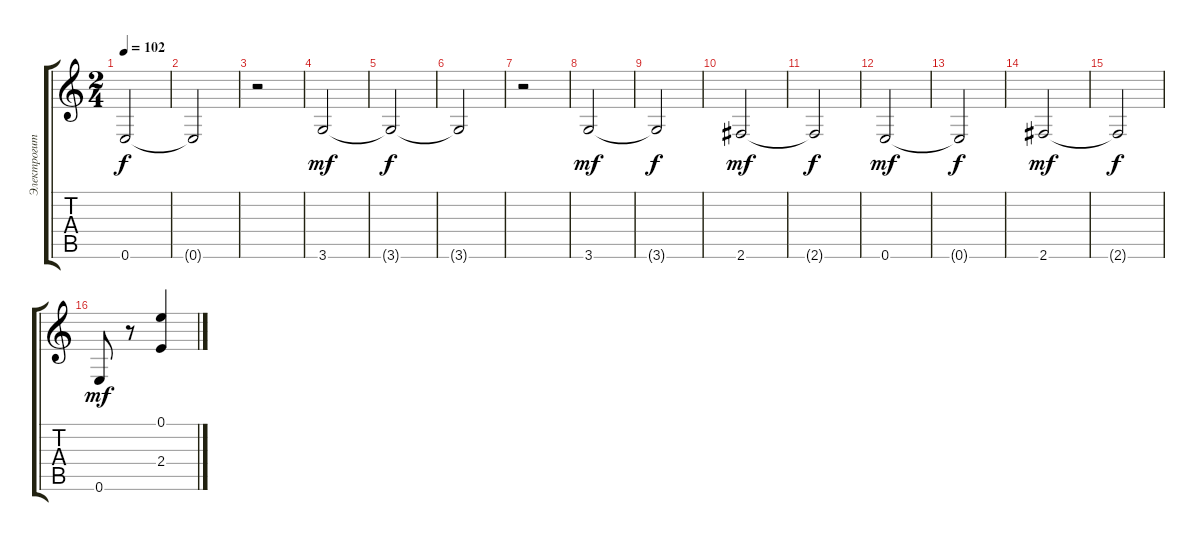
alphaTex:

\track ("Электрогитара" "Электрогит") {instrument distortionguitar}
\staff {score tabs}
\tuning (E4 B3 G3 D3 A2 E2) {hide}
\ts (2 4)
\tempo 102
\clef g2
\ks c
0.6{t}.2{dy f} |
0.6{t}.2 |
r.2 |
3.6.2{dy mf} |
3.6{t}.2{dy f} |
3.6{t}.2 |
r.2 |
3.6.2{dy mf} |
3.6{t}.2{dy f} |
2.6.2{dy mf} |
2.6{t}.2{dy f} |
0.6.2{dy mf} |
0.6{t}.2{dy f} |
2.6.2{dy mf} |
2.6{t}.2{dy f} |
0.6.8{dy mf} r.8 (0.1 2.4).4
